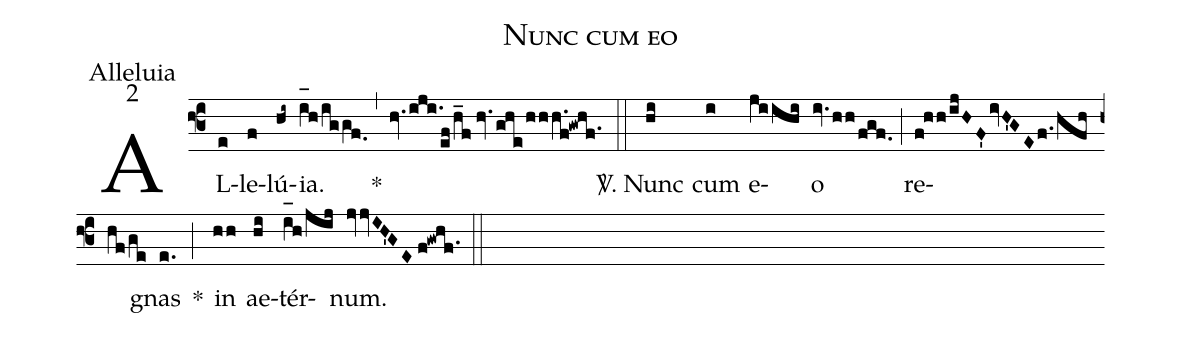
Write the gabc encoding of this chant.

name:Nunc cum eo;
office-part:Alleluia;
mode:2;
%%
(f3) AL(e)le(f)lú(hi~){ia}.(i_[oh:h]h/iggf.0) <clear>*(,) (hv.iji./[-0.5]ef/h_f//hv.ghe/hhh.f!gwhf.1) (::) <sp>V/</sp>. Nunc(hi) cum(i) e(jiihi)o(iv.hh/fgf.) (;) re(f!hh/ijHF'ivH'GEf./hfhhf/ge)gnas(e.) *(;) in(hh) ae(hi)tér(i_[oh:h]h/jij)num.(jvvIH'GE//f!gwhf.1) (::)
